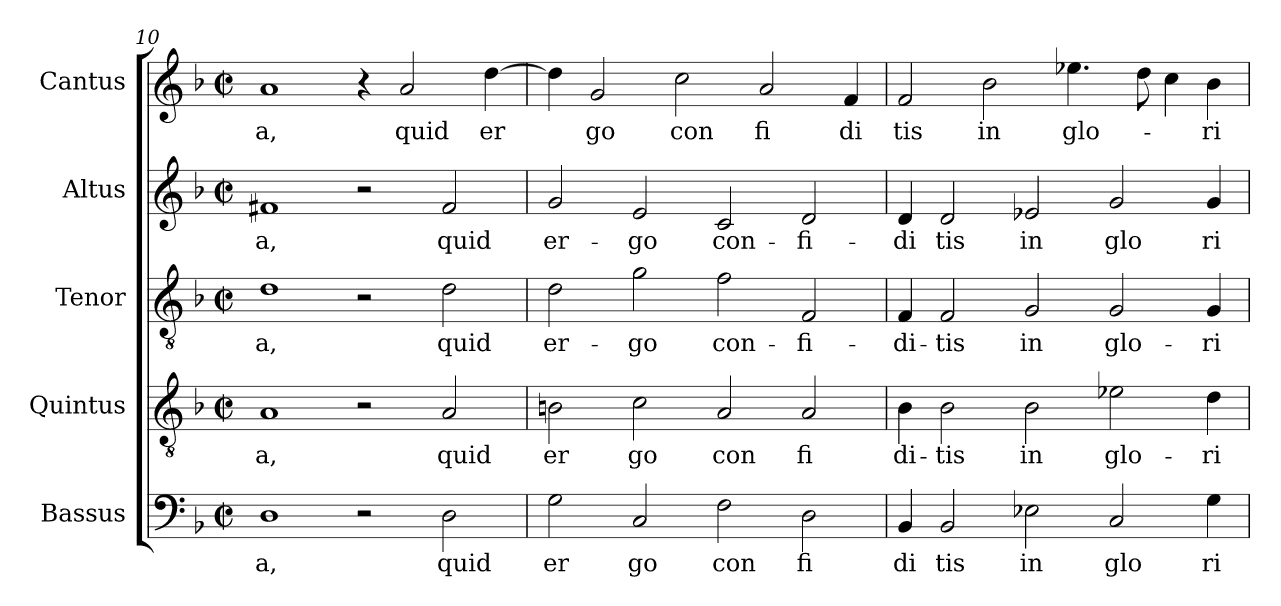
**kern	**text	**kern	**text	**kern	**text	**kern	**text	**kern	**text
*part5	*part5	*part4	*part4	*part3	*part3	*part2	*part2	*part1	*part1
*staff5	*staff5	*staff4	*staff4	*staff3	*staff3	*staff2	*staff2	*staff1	*staff1
*I"Bassus	*	*I"Quintus	*	*I"Tenor	*	*I"Altus	*	*I"Cantus	*
*clefF4	*	*clefGv2	*	*clefGv2	*	*clefG2	*	*clefG2	*
*k[b-]	*	*k[b-]	*	*k[b-]	*	*k[b-]	*	*k[b-]	*
*F:	*	*F:	*	*F:	*	*F:	*	*F:	*
*M2/2	*	*M2/2	*	*M2/2	*	*M2/2	*	*M2/2	*
*met(c|)	*	*met(c|)	*	*met(c|)	*	*met(c|)	*	*met(c|)	*
=10	=10	=10	=10	=10	=10	=10	=10	=10	=10
!	!LO:LY:b:cj	!	!LO:LY:b:cj	!	!LO:LY:b:cj	!	!LO:LY:b:cj	!	!LO:LY:b:cj
1D	a,	1A	a,	1d	-a,	1f#X	-a,	1a	a,
2r	.	2r	.	2r	.	2r	.	4r	.
!	!	!	!	!	!	!	!	!	!LO:LY:b:cj
.	.	.	.	.	.	.	.	2a/	quid
!	!LO:LY:b:cj	!	!LO:LY:b:cj	!	!LO:LY:b:cj	!	!LO:LY:b:cj	!	!
2D\	quid	2A/	quid	2d\	quid	2f#/	quid	.	.
!	!	!	!	!	!	!	!	!	!LO:LY:b:cj
.	.	.	.	.	.	.	.	[>4dd\	er
=11	=11	=11	=11	=11	=11	=11	=11	=11	=11
!	!LO:LY:b:cj	!	!LO:LY:b:cj	!	!LO:LY:b:cj	!	!LO:LY:b:cj	!	!
2G\	er	2Bn\	er	2d\	er-	2g/	er-	4dd\]	.
!	!	!	!	!	!	!	!	!	!LO:LY:b:cj
.	.	.	.	.	.	.	.	2g/	go
!	!LO:LY:b:cj	!	!LO:LY:b:cj	!	!LO:LY:b:cj	!	!LO:LY:b:cj	!	!
2C/	go	2c\	go	2g\	-go	2e/	-go	.	.
!	!	!	!	!	!	!	!	!	!LO:LY:b:cj
.	.	.	.	.	.	.	.	2cc\	con
!	!LO:LY:b:cj	!	!LO:LY:b:cj	!	!LO:LY:b:cj	!	!LO:LY:b:cj	!	!
2F\	con	2A/	con	2f\	con-	2c/	con-	.	.
!	!	!	!	!	!	!	!	!	!LO:LY:b:cj
.	.	.	.	.	.	.	.	2a/	fi
!	!LO:LY:b:cj	!	!LO:LY:b:cj	!	!LO:LY:b:cj	!	!LO:LY:b:cj	!	!
2D\	fi	2A/	fi	2F/	-fi-	2d/	-fi-	.	.
!	!	!	!	!	!	!	!	!	!LO:LY:b:cj
.	.	.	.	.	.	.	.	4f/	di
!!LO:LB:g=z
=12	=12	=12	=12	=12	=12	=12	=12	=12	=12
!	!LO:LY:b:cj	!	!LO:LY:b:cj	!	!LO:LY:b:cj	!	!LO:LY:b:cj	!	!LO:LY:b:cj
4BB-/	di	4B-\	di-	4F/	-di-	4d/	-di	2f/	tis
!	!LO:LY:b:cj	!	!LO:LY:b:cj	!	!LO:LY:b:cj	!	!LO:LY:b:cj	!	!
2BB-/	tis	2B-\	-tis	2F/	-tis	2d/	tis	.	.
!	!	!	!	!	!	!	!	!	!LO:LY:b:cj
.	.	.	.	.	.	.	.	2b-\	in
!	!LO:LY:b:cj	!	!LO:LY:b:cj	!	!LO:LY:b:cj	!	!LO:LY:b:cj	!	!
2E-\	in	2B-\	in	2G/	in	2e-X/	in	.	.
!	!	!	!	!	!	!	!	!	!LO:LY:b
.	.	.	.	.	.	.	.	4.ee-\	glo-
!	!LO:LY:b:cj	!	!LO:LY:b:cj	!	!LO:LY:b:cj	!	!LO:LY:b:cj	!	!
2C/	glo	2e-\	glo-	2G/	glo-	2g/	glo	.	.
.	.	.	.	.	.	.	.	8dd\	.
.	.	.	.	.	.	.	.	4cc\	.
!	!LO:LY:b:cj	!	!LO:LY:b:cj	!	!LO:LY:b:cj	!	!LO:LY:b:cj	!	!LO:LY:b:cj
4G\	ri	4d\	-ri-	4G/	-ri-	4g/	ri	4b-\	-ri-
=	=	=	=	=	=	=	=	=	=
*-	*-	*-	*-	*-	*-	*-	*-	*-	*-
